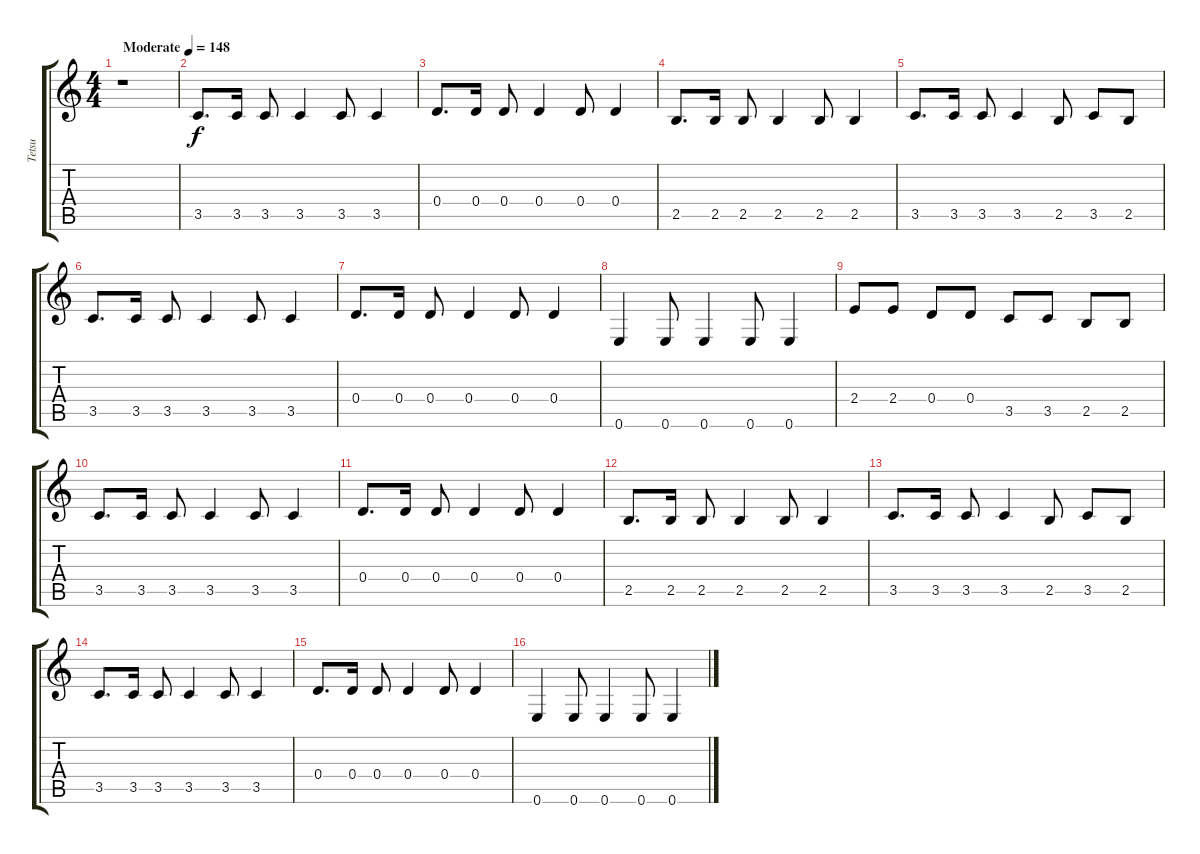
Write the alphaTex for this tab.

\track ("Tetsu" "Tetsu") {instrument electricbassfinger}
\staff {score tabs}
\tuning (E4 B3 G3 D3 A2 E2) {hide}
\ts (4 4)
\tempo (148 "Moderate")
\clef g2
\ks c
r.1{dy f instrument electricbassfinger} |
3.5.8{d balance 13} 3.5.16 3.5.8 3.5.4 3.5.8 3.5.4 |
0.4.8{d} 0.4.16 0.4.8 0.4.4 0.4.8 0.4.4 |
2.5.8{d} 2.5.16 2.5.8 2.5.4 2.5.8 2.5.4 |
3.5.8{d} 3.5.16 3.5.8 3.5.4 2.5.8 3.5.8 2.5.8 |
3.5.8{d} 3.5.16 3.5.8 3.5.4 3.5.8 3.5.4 |
0.4.8{d} 0.4.16 0.4.8 0.4.4 0.4.8 0.4.4 |
0.6.4 0.6.8 0.6.4 0.6.8 0.6.4 |
2.4.8 2.4.8 0.4.8 0.4.8 3.5.8 3.5.8 2.5.8 2.5.8 |
3.5.8{d} 3.5.16 3.5.8 3.5.4 3.5.8 3.5.4 |
0.4.8{d} 0.4.16 0.4.8 0.4.4 0.4.8 0.4.4 |
2.5.8{d} 2.5.16 2.5.8 2.5.4 2.5.8 2.5.4 |
3.5.8{d} 3.5.16 3.5.8 3.5.4 2.5.8 3.5.8 2.5.8 |
3.5.8{d} 3.5.16 3.5.8 3.5.4 3.5.8 3.5.4 |
0.4.8{d} 0.4.16 0.4.8 0.4.4 0.4.8 0.4.4 |
0.6.4 0.6.8 0.6.4 0.6.8 0.6.4
